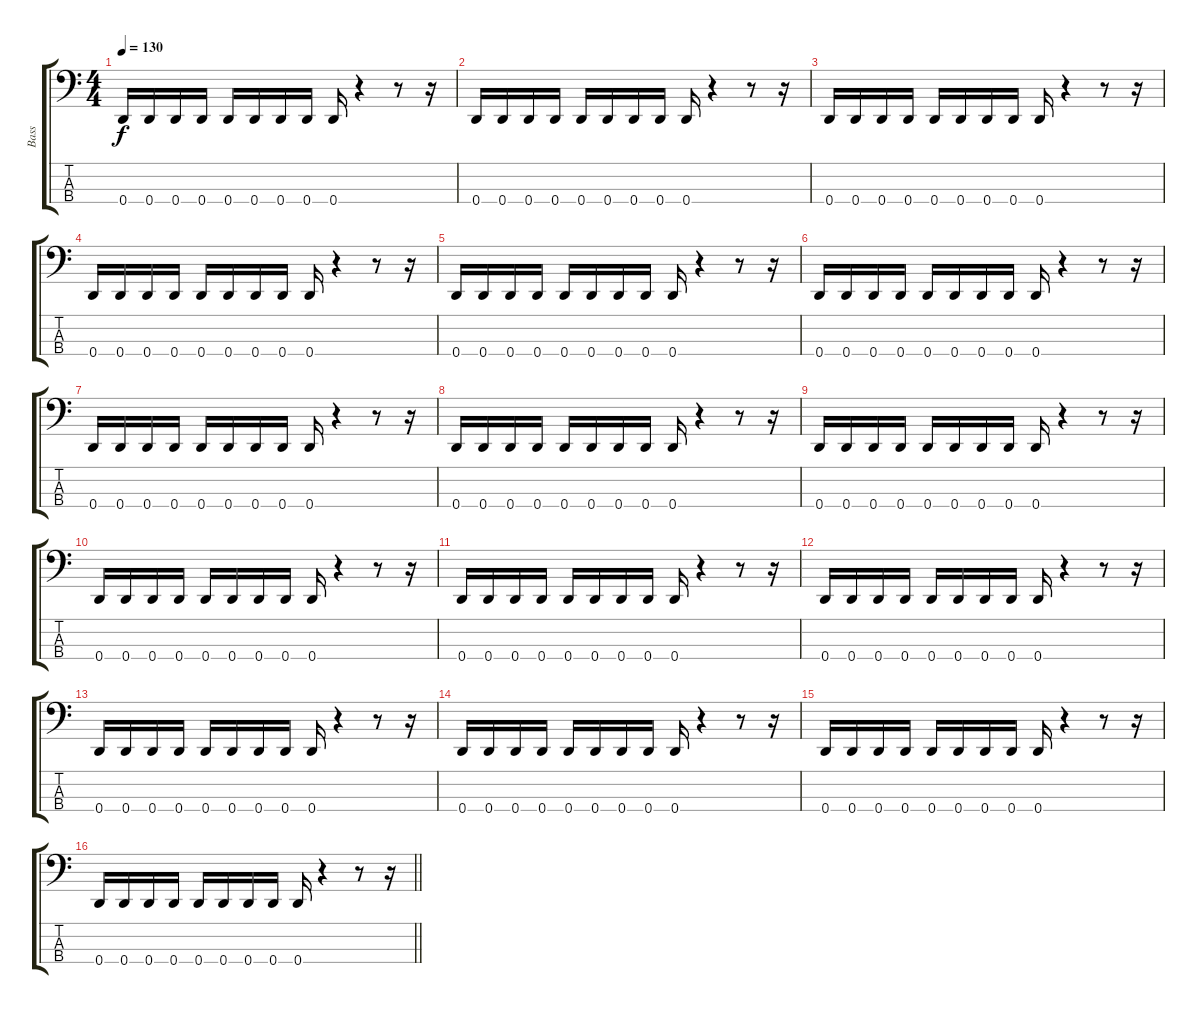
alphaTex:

\track ("Bass" "Bass") {instrument electricbassfinger}
\staff {score tabs}
\tuning (G2 C2 G1 D1) {hide}
\ts (4 4)
\tempo 130
\clef f4
\ks c
0.4.16{dy f} 0.4.16 0.4.16 0.4.16 0.4.16 0.4.16 0.4.16 0.4.16 0.4.16 r.4 r.8 r.16 |
0.4.16 0.4.16 0.4.16 0.4.16 0.4.16 0.4.16 0.4.16 0.4.16 0.4.16 r.4 r.8 r.16 |
0.4.16 0.4.16 0.4.16 0.4.16 0.4.16 0.4.16 0.4.16 0.4.16 0.4.16 r.4 r.8 r.16 |
0.4.16 0.4.16 0.4.16 0.4.16 0.4.16 0.4.16 0.4.16 0.4.16 0.4.16 r.4 r.8 r.16 |
0.4.16 0.4.16 0.4.16 0.4.16 0.4.16 0.4.16 0.4.16 0.4.16 0.4.16 r.4 r.8 r.16 |
0.4.16 0.4.16 0.4.16 0.4.16 0.4.16 0.4.16 0.4.16 0.4.16 0.4.16 r.4 r.8 r.16 |
0.4.16 0.4.16 0.4.16 0.4.16 0.4.16 0.4.16 0.4.16 0.4.16 0.4.16 r.4 r.8 r.16 |
0.4.16 0.4.16 0.4.16 0.4.16 0.4.16 0.4.16 0.4.16 0.4.16 0.4.16 r.4 r.8 r.16 |
0.4.16 0.4.16 0.4.16 0.4.16 0.4.16 0.4.16 0.4.16 0.4.16 0.4.16 r.4 r.8 r.16 |
0.4.16 0.4.16 0.4.16 0.4.16 0.4.16 0.4.16 0.4.16 0.4.16 0.4.16 r.4 r.8 r.16 |
0.4.16 0.4.16 0.4.16 0.4.16 0.4.16 0.4.16 0.4.16 0.4.16 0.4.16 r.4 r.8 r.16 |
0.4.16 0.4.16 0.4.16 0.4.16 0.4.16 0.4.16 0.4.16 0.4.16 0.4.16 r.4 r.8 r.16 |
0.4.16 0.4.16 0.4.16 0.4.16 0.4.16 0.4.16 0.4.16 0.4.16 0.4.16 r.4 r.8 r.16 |
0.4.16 0.4.16 0.4.16 0.4.16 0.4.16 0.4.16 0.4.16 0.4.16 0.4.16 r.4 r.8 r.16 |
0.4.16 0.4.16 0.4.16 0.4.16 0.4.16 0.4.16 0.4.16 0.4.16 0.4.16 r.4 r.8 r.16 |
\barLineRight lightlight
0.4.16 0.4.16 0.4.16 0.4.16 0.4.16 0.4.16 0.4.16 0.4.16 0.4.16 r.4 r.8 r.16
